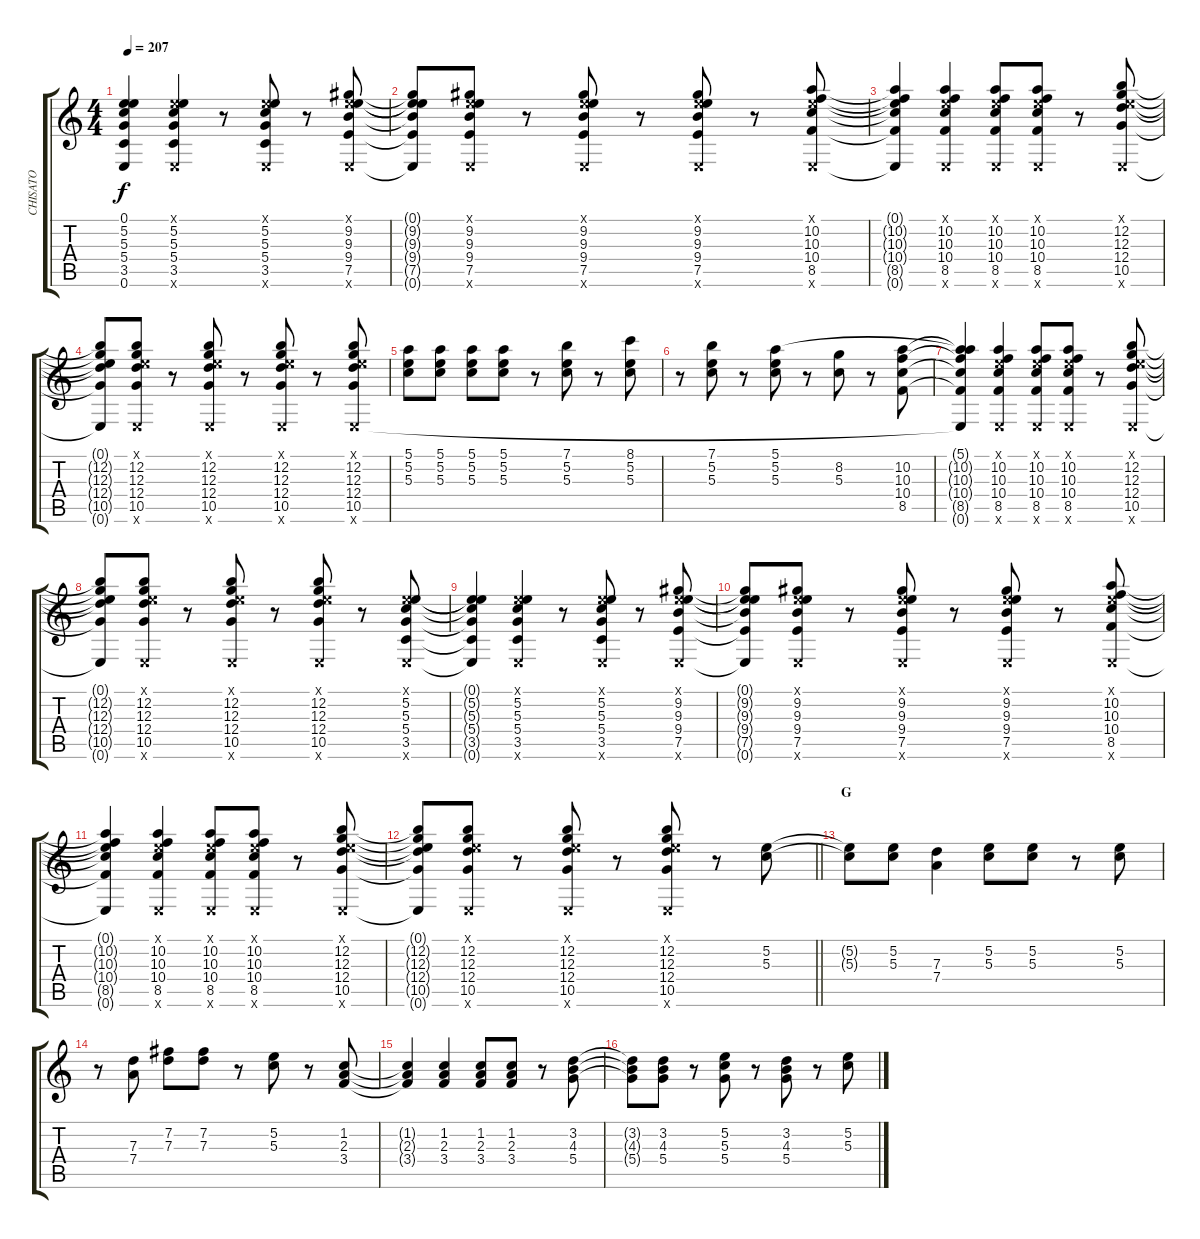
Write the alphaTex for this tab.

\track ("CHISATO" "CHISATO") {instrument distortionguitar}
\staff {score tabs}
\tuning (E4 B3 G3 D3 A2 E2) {hide}
\ts (4 4)
\tempo 207
\clef g2
\ks c
(0.1{t} 5.2{t} 5.3{t} 5.4{t} 3.5{t} 0.6{t}).4{dy f} (0.1{x} 5.2 5.3 5.4 3.5 0.6{x}).4 r.8 (0.1{x} 5.2 5.3 5.4 3.5 0.6{x}).8 r.8 (0.1{x} 9.2 9.3 9.4 7.5 0.6{x}).8 |
(0.1{t} 9.2{t} 9.3{t} 9.4{t} 7.5{t} 0.6{t}).8 (0.1{x} 9.2 9.3 9.4 7.5 0.6{x}).8 r.8 (0.1{x} 9.2 9.3 9.4 7.5 0.6{x}).8 r.8 (0.1{x} 9.2 9.3 9.4 7.5 0.6{x}).8 r.8 (0.1{x} 10.2 10.3 10.4 8.5 0.6{x}).8 |
(0.1{t} 10.2{t} 10.3{t} 10.4{t} 8.5{t} 0.6{t}).4 (0.1{x} 10.2 10.3 10.4 8.5 0.6{x}).4 (0.1{x} 10.2 10.3 10.4 8.5 0.6{x}).8 (0.1{x} 10.2 10.3 10.4 8.5 0.6{x}).8 r.8 (0.1{x} 12.2 12.3 12.4 10.5 0.6{x}).8 |
(0.1{t} 12.2{t} 12.3{t} 12.4{t} 10.5{t} 0.6{t}).8 (0.1{x} 12.2 12.3 12.4 10.5 0.6{x}).8 r.8 (0.1{x} 12.2 12.3 12.4 10.5 0.6{x}).8 r.8 (0.1{x} 12.2 12.3 12.4 10.5 0.6{x}).8 r.8 (0.1{x} 12.2 12.3 12.4 10.5 0.6{x}).8 |
(5.1 5.2 5.3).8 (5.1 5.2 5.3).8 (5.1 5.2 5.3).8 (5.1 5.2 5.3).8 r.8 (7.1 5.2 5.3).8 r.8 (8.1 5.2 5.3).8 |
r.8 (7.1 5.2 5.3).8 r.8 (5.1 5.2 5.3).8 r.8 (8.2 5.3).8 r.8 (10.2 10.3 10.4 8.5).8 |
(5.1{t} 10.2{t} 10.3{t} 10.4{t} 8.5{t} 0.6{t}).4 (0.1{x} 10.2 10.3 10.4 8.5 0.6{x}).4 (0.1{x} 10.2 10.3 10.4 8.5 0.6{x}).8 (0.1{x} 10.2 10.3 10.4 8.5 0.6{x}).8 r.8 (0.1{x} 12.2 12.3 12.4 10.5 0.6{x}).8 |
(0.1{t} 12.2{t} 12.3{t} 12.4{t} 10.5{t} 0.6{t}).8 (0.1{x} 12.2 12.3 12.4 10.5 0.6{x}).8 r.8 (0.1{x} 12.2 12.3 12.4 10.5 0.6{x}).8 r.8 (0.1{x} 12.2 12.3 12.4 10.5 0.6{x}).8 r.8 (0.1{x} 5.2 5.3 5.4 3.5 0.6{x}).8 |
(0.1{t} 5.2{t} 5.3{t} 5.4{t} 3.5{t} 0.6{t}).4 (0.1{x} 5.2 5.3 5.4 3.5 0.6{x}).4 r.8 (0.1{x} 5.2 5.3 5.4 3.5 0.6{x}).8 r.8 (0.1{x} 9.2 9.3 9.4 7.5 0.6{x}).8 |
(0.1{t} 9.2{t} 9.3{t} 9.4{t} 7.5{t} 0.6{t}).8 (0.1{x} 9.2 9.3 9.4 7.5 0.6{x}).8 r.8 (0.1{x} 9.2 9.3 9.4 7.5 0.6{x}).8 r.8 (0.1{x} 9.2 9.3 9.4 7.5 0.6{x}).8 r.8 (0.1{x} 10.2 10.3 10.4 8.5 0.6{x}).8 |
(0.1{t} 10.2{t} 10.3{t} 10.4{t} 8.5{t} 0.6{t}).4 (0.1{x} 10.2 10.3 10.4 8.5 0.6{x}).4 (0.1{x} 10.2 10.3 10.4 8.5 0.6{x}).8 (0.1{x} 10.2 10.3 10.4 8.5 0.6{x}).8 r.8 (0.1{x} 12.2 12.3 12.4 10.5 0.6{x}).8 |
\barLineRight lightlight
(0.1{t} 12.2{t} 12.3{t} 12.4{t} 10.5{t} 0.6{t}).8 (0.1{x} 12.2 12.3 12.4 10.5 0.6{x}).8 r.8 (0.1{x} 12.2 12.3 12.4 10.5 0.6{x}).8 r.8 (0.1{x} 12.2 12.3 12.4 10.5 0.6{x}).8 r.8 (5.2 5.3).8 |
\section ("" "G")
(5.2{t} 5.3{t}).8 (5.2 5.3).8 (7.3 7.4).4 (5.2 5.3).8 (5.2 5.3).8 r.8 (5.2 5.3).8 |
r.8 (7.3 7.4).8 (7.2 7.3).8 (7.2 7.3).8 r.8 (5.2 5.3).8 r.8 (1.2 2.3 3.4).8 |
(1.2{t} 2.3{t} 3.4{t}).4 (1.2 2.3 3.4).4 (1.2 2.3 3.4).8 (1.2 2.3 3.4).8 r.8 (3.2 4.3 5.4).8 |
(3.2{t} 4.3{t} 5.4{t}).8 (3.2 4.3 5.4).8 r.8 (5.2 5.3 5.4).8 r.8 (3.2 4.3 5.4).8 r.8 (5.2 5.3).8
